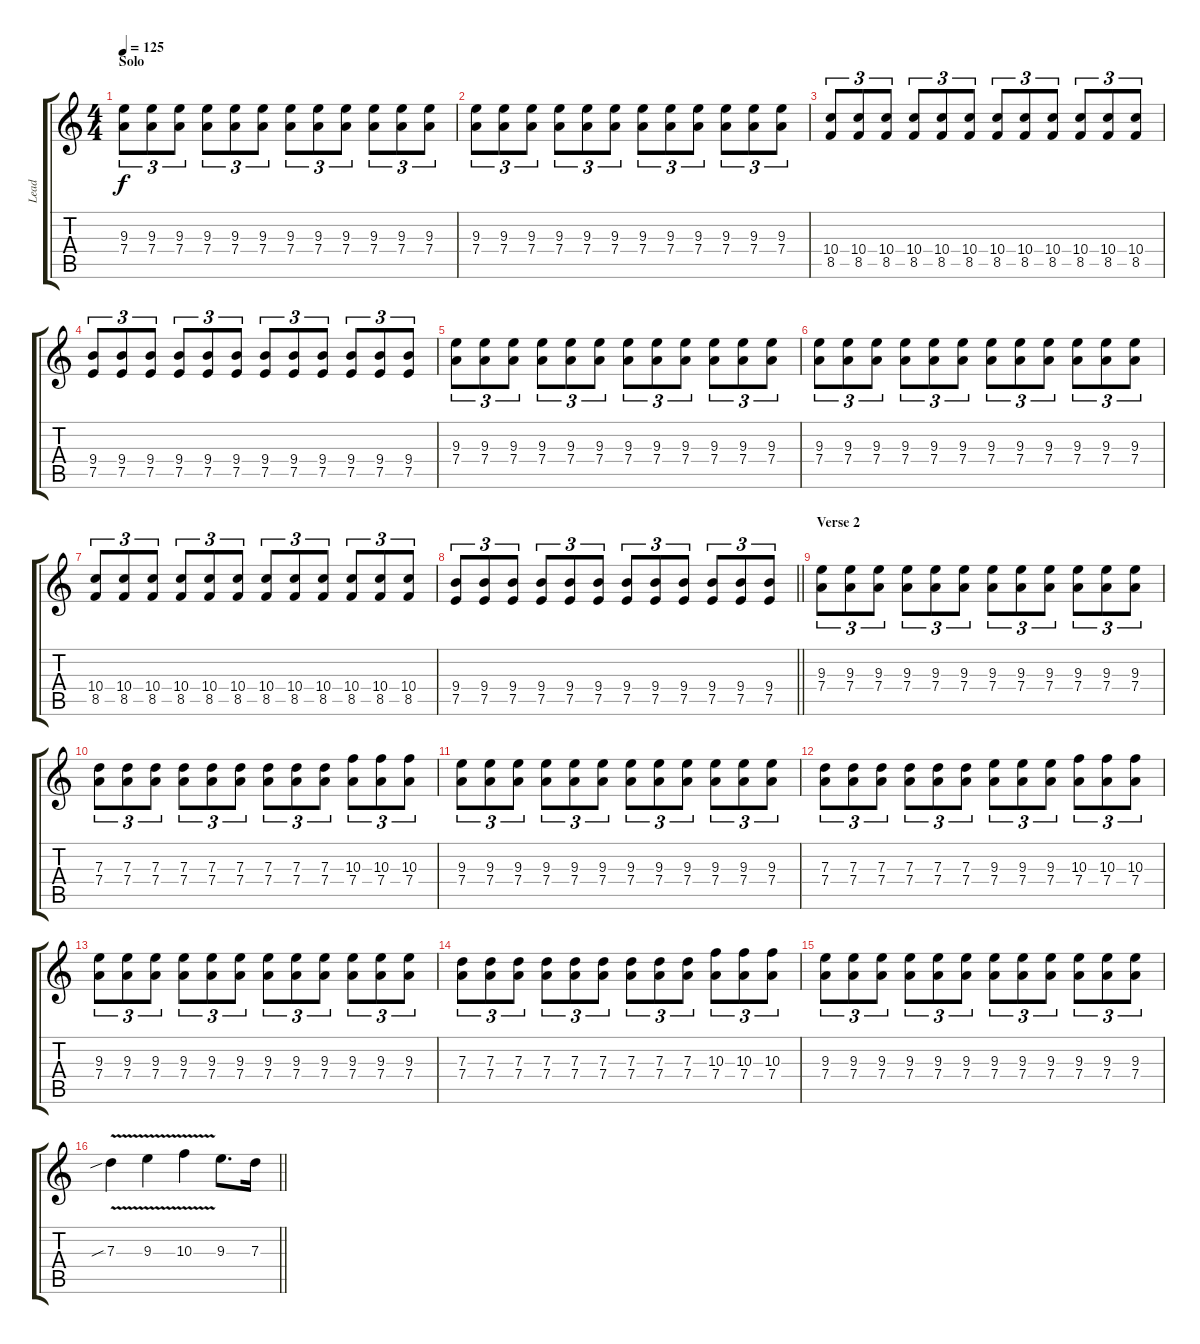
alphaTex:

\track ("Lead" "Lead") {instrument distortionguitar}
\staff {score tabs}
\tuning (E4 B3 G3 D3 A2 E2) {hide}
\ts (4 4)
\section ("" "Solo")
\tempo 125
\clef g2
\ks c
(9.3 7.4).8{tu (3 2) dy f} (9.3 7.4).8{tu (3 2)} (9.3 7.4).8{tu (3 2)} (9.3 7.4).8{tu (3 2)} (9.3 7.4).8{tu (3 2)} (9.3 7.4).8{tu (3 2)} (9.3 7.4).8{tu (3 2)} (9.3 7.4).8{tu (3 2)} (9.3 7.4).8{tu (3 2)} (9.3 7.4).8{tu (3 2)} (9.3 7.4).8{tu (3 2)} (9.3 7.4).8{tu (3 2)} |
(9.3 7.4).8{tu (3 2)} (9.3 7.4).8{tu (3 2)} (9.3 7.4).8{tu (3 2)} (9.3 7.4).8{tu (3 2)} (9.3 7.4).8{tu (3 2)} (9.3 7.4).8{tu (3 2)} (9.3 7.4).8{tu (3 2)} (9.3 7.4).8{tu (3 2)} (9.3 7.4).8{tu (3 2)} (9.3 7.4).8{tu (3 2)} (9.3 7.4).8{tu (3 2)} (9.3 7.4).8{tu (3 2)} |
(10.4 8.5).8{tu (3 2)} (10.4 8.5).8{tu (3 2)} (10.4 8.5).8{tu (3 2)} (10.4 8.5).8{tu (3 2)} (10.4 8.5).8{tu (3 2)} (10.4 8.5).8{tu (3 2)} (10.4 8.5).8{tu (3 2)} (10.4 8.5).8{tu (3 2)} (10.4 8.5).8{tu (3 2)} (10.4 8.5).8{tu (3 2)} (10.4 8.5).8{tu (3 2)} (10.4 8.5).8{tu (3 2)} |
(9.4 7.5).8{tu (3 2)} (9.4 7.5).8{tu (3 2)} (9.4 7.5).8{tu (3 2)} (9.4 7.5).8{tu (3 2)} (9.4 7.5).8{tu (3 2)} (9.4 7.5).8{tu (3 2)} (9.4 7.5).8{tu (3 2)} (9.4 7.5).8{tu (3 2)} (9.4 7.5).8{tu (3 2)} (9.4 7.5).8{tu (3 2)} (9.4 7.5).8{tu (3 2)} (9.4 7.5).8{tu (3 2)} |
(9.3 7.4).8{tu (3 2)} (9.3 7.4).8{tu (3 2)} (9.3 7.4).8{tu (3 2)} (9.3 7.4).8{tu (3 2)} (9.3 7.4).8{tu (3 2)} (9.3 7.4).8{tu (3 2)} (9.3 7.4).8{tu (3 2)} (9.3 7.4).8{tu (3 2)} (9.3 7.4).8{tu (3 2)} (9.3 7.4).8{tu (3 2)} (9.3 7.4).8{tu (3 2)} (9.3 7.4).8{tu (3 2)} |
(9.3 7.4).8{tu (3 2)} (9.3 7.4).8{tu (3 2)} (9.3 7.4).8{tu (3 2)} (9.3 7.4).8{tu (3 2)} (9.3 7.4).8{tu (3 2)} (9.3 7.4).8{tu (3 2)} (9.3 7.4).8{tu (3 2)} (9.3 7.4).8{tu (3 2)} (9.3 7.4).8{tu (3 2)} (9.3 7.4).8{tu (3 2)} (9.3 7.4).8{tu (3 2)} (9.3 7.4).8{tu (3 2)} |
(10.4 8.5).8{tu (3 2)} (10.4 8.5).8{tu (3 2)} (10.4 8.5).8{tu (3 2)} (10.4 8.5).8{tu (3 2)} (10.4 8.5).8{tu (3 2)} (10.4 8.5).8{tu (3 2)} (10.4 8.5).8{tu (3 2)} (10.4 8.5).8{tu (3 2)} (10.4 8.5).8{tu (3 2)} (10.4 8.5).8{tu (3 2)} (10.4 8.5).8{tu (3 2)} (10.4 8.5).8{tu (3 2)} |
\barLineRight lightlight
(9.4 7.5).8{tu (3 2)} (9.4 7.5).8{tu (3 2)} (9.4 7.5).8{tu (3 2)} (9.4 7.5).8{tu (3 2)} (9.4 7.5).8{tu (3 2)} (9.4 7.5).8{tu (3 2)} (9.4 7.5).8{tu (3 2)} (9.4 7.5).8{tu (3 2)} (9.4 7.5).8{tu (3 2)} (9.4 7.5).8{tu (3 2)} (9.4 7.5).8{tu (3 2)} (9.4 7.5).8{tu (3 2)} |
\section ("" "Verse 2")
(9.3 7.4).8{tu (3 2)} (9.3 7.4).8{tu (3 2)} (9.3 7.4).8{tu (3 2)} (9.3 7.4).8{tu (3 2)} (9.3 7.4).8{tu (3 2)} (9.3 7.4).8{tu (3 2)} (9.3 7.4).8{tu (3 2)} (9.3 7.4).8{tu (3 2)} (9.3 7.4).8{tu (3 2)} (9.3 7.4).8{tu (3 2)} (9.3 7.4).8{tu (3 2)} (9.3 7.4).8{tu (3 2)} |
(7.3 7.4).8{tu (3 2)} (7.3 7.4).8{tu (3 2)} (7.3 7.4).8{tu (3 2)} (7.3 7.4).8{tu (3 2)} (7.3 7.4).8{tu (3 2)} (7.3 7.4).8{tu (3 2)} (7.3 7.4).8{tu (3 2)} (7.3 7.4).8{tu (3 2)} (7.3 7.4).8{tu (3 2)} (10.3 7.4).8{tu (3 2)} (10.3 7.4).8{tu (3 2)} (10.3 7.4).8{tu (3 2)} |
(9.3 7.4).8{tu (3 2)} (9.3 7.4).8{tu (3 2)} (9.3 7.4).8{tu (3 2)} (9.3 7.4).8{tu (3 2)} (9.3 7.4).8{tu (3 2)} (9.3 7.4).8{tu (3 2)} (9.3 7.4).8{tu (3 2)} (9.3 7.4).8{tu (3 2)} (9.3 7.4).8{tu (3 2)} (9.3 7.4).8{tu (3 2)} (9.3 7.4).8{tu (3 2)} (9.3 7.4).8{tu (3 2)} |
(7.3 7.4).8{tu (3 2)} (7.3 7.4).8{tu (3 2)} (7.3 7.4).8{tu (3 2)} (7.3 7.4).8{tu (3 2)} (7.3 7.4).8{tu (3 2)} (7.3 7.4).8{tu (3 2)} (9.3 7.4).8{tu (3 2)} (9.3 7.4).8{tu (3 2)} (9.3 7.4).8{tu (3 2)} (10.3 7.4).8{tu (3 2)} (10.3 7.4).8{tu (3 2)} (10.3 7.4).8{tu (3 2)} |
(9.3 7.4).8{tu (3 2)} (9.3 7.4).8{tu (3 2)} (9.3 7.4).8{tu (3 2)} (9.3 7.4).8{tu (3 2)} (9.3 7.4).8{tu (3 2)} (9.3 7.4).8{tu (3 2)} (9.3 7.4).8{tu (3 2)} (9.3 7.4).8{tu (3 2)} (9.3 7.4).8{tu (3 2)} (9.3 7.4).8{tu (3 2)} (9.3 7.4).8{tu (3 2)} (9.3 7.4).8{tu (3 2)} |
(7.3 7.4).8{tu (3 2)} (7.3 7.4).8{tu (3 2)} (7.3 7.4).8{tu (3 2)} (7.3 7.4).8{tu (3 2)} (7.3 7.4).8{tu (3 2)} (7.3 7.4).8{tu (3 2)} (7.3 7.4).8{tu (3 2)} (7.3 7.4).8{tu (3 2)} (7.3 7.4).8{tu (3 2)} (10.3 7.4).8{tu (3 2)} (10.3 7.4).8{tu (3 2)} (10.3 7.4).8{tu (3 2)} |
(9.3 7.4).8{tu (3 2)} (9.3 7.4).8{tu (3 2)} (9.3 7.4).8{tu (3 2)} (9.3 7.4).8{tu (3 2)} (9.3 7.4).8{tu (3 2)} (9.3 7.4).8{tu (3 2)} (9.3 7.4).8{tu (3 2)} (9.3 7.4).8{tu (3 2)} (9.3 7.4).8{tu (3 2)} (9.3 7.4).8{tu (3 2)} (9.3 7.4).8{tu (3 2)} (9.3 7.4).8{tu (3 2)} |
\barLineRight lightlight
7.3{v sib}.4 9.3{v}.4 10.3{v}.4 9.3.8{d} 7.3.16
